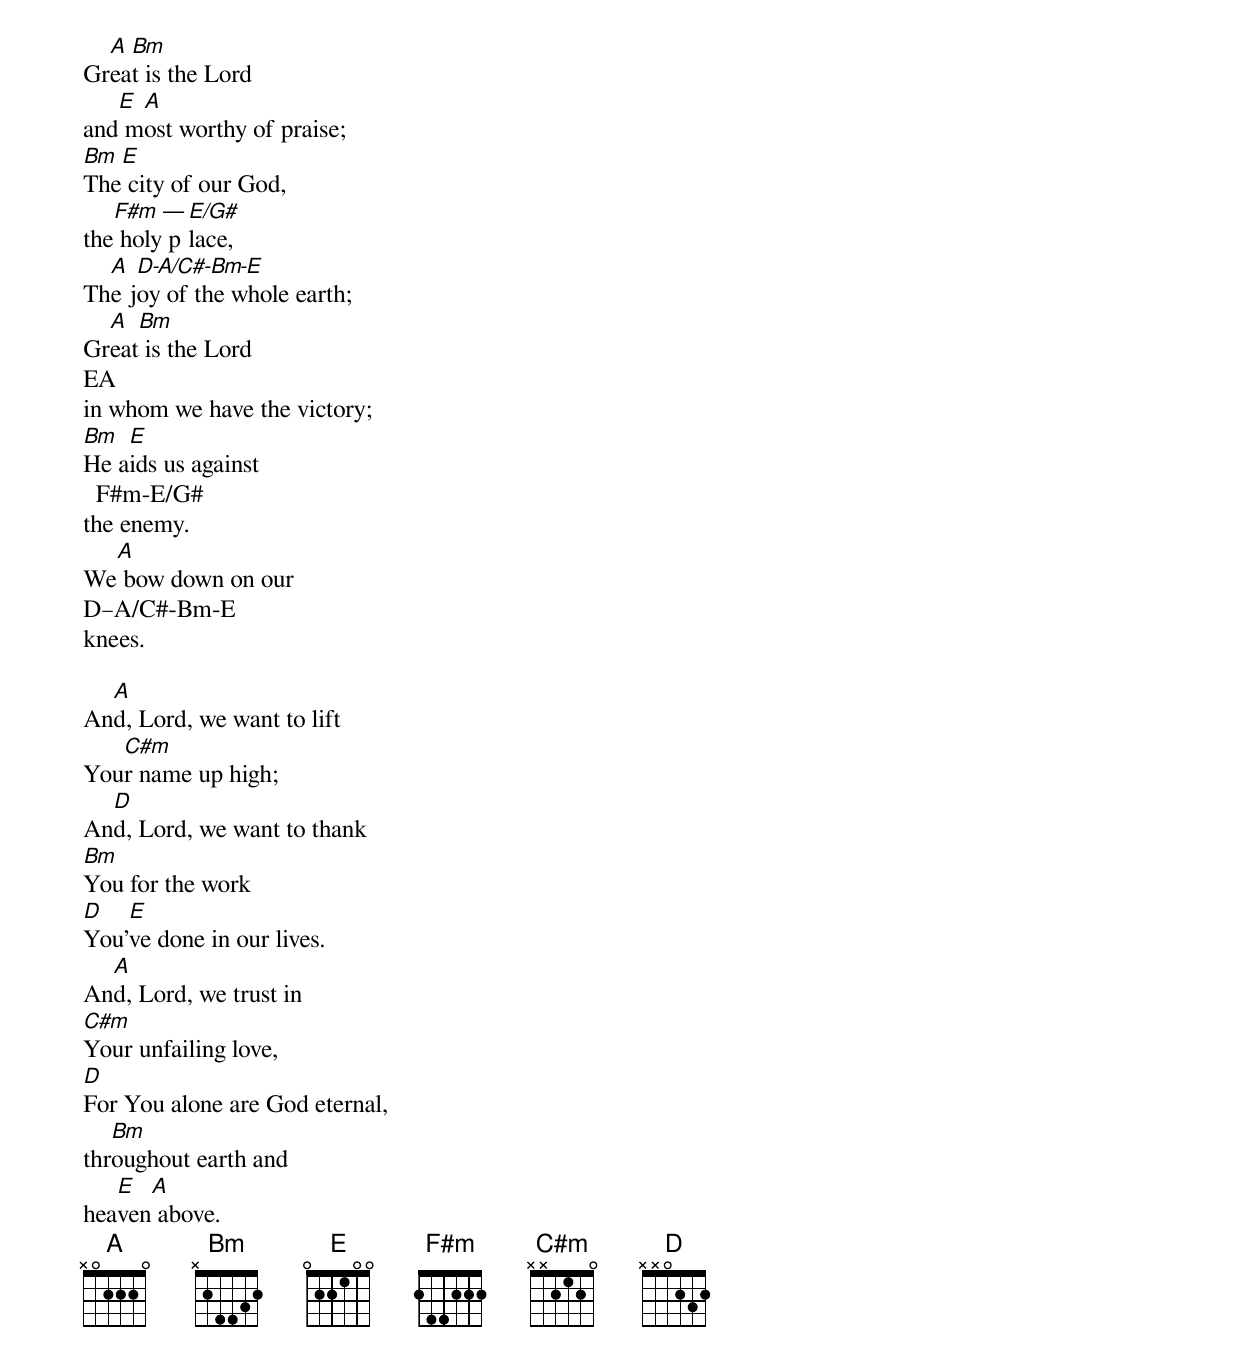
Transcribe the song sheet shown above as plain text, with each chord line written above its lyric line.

  A Bm
Great is the Lord
   E A
and most worthy of praise;
Bm E
The city of our God,
   F#m  — E/G#
the holy place,
  A  D-A/C#-Bm-E
The joy of the whole earth;
  A  Bm
Great is the Lord
EA
in whom we have the victory;
Bm  E
He aids us against
  F#m-E/G#
the enemy.
  A
We bow down on our
D–A/C#-Bm-E
knees.

  A
And, Lord, we want to lift
   C#m
Your name up high;
  D
And, Lord, we want to thank
Bm
You for the work
D   E
You’ve done in our lives.
  A
And, Lord, we trust in
C#m
Your unfailing love,
D
For You alone are God eternal,
   Bm
throughout earth and
   E  A
heaven above.
